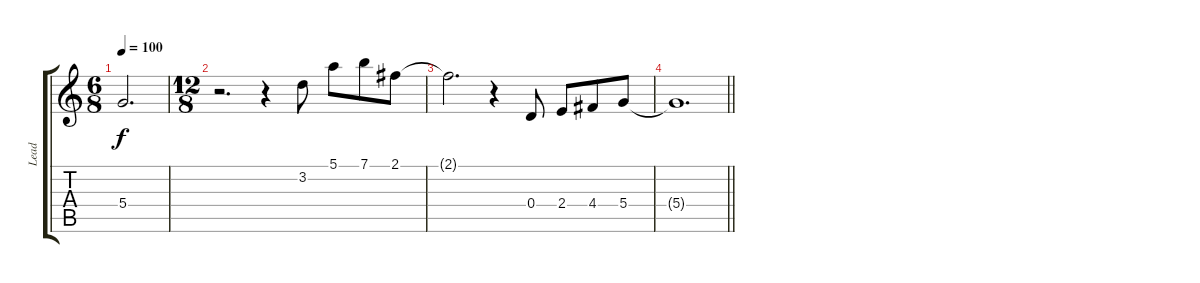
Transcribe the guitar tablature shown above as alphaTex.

\track ("Lead" "Lead") {instrument distortionguitar}
\staff {score tabs}
\tuning (E4 B3 G3 D3 A2 E2) {hide}
\ts (6 8)
\tempo 100
\clef g2
\ks c
5.4{t}.2{d dy f} |
\ts (12 8)
r.2{d} r.4 3.2.8 5.1.8 7.1.8 2.1.8 |
2.1{t}.2{d} r.4 0.4.8 2.4.8 4.4.8 5.4.8 |
\barLineRight lightlight
5.4{t}.1{d}
